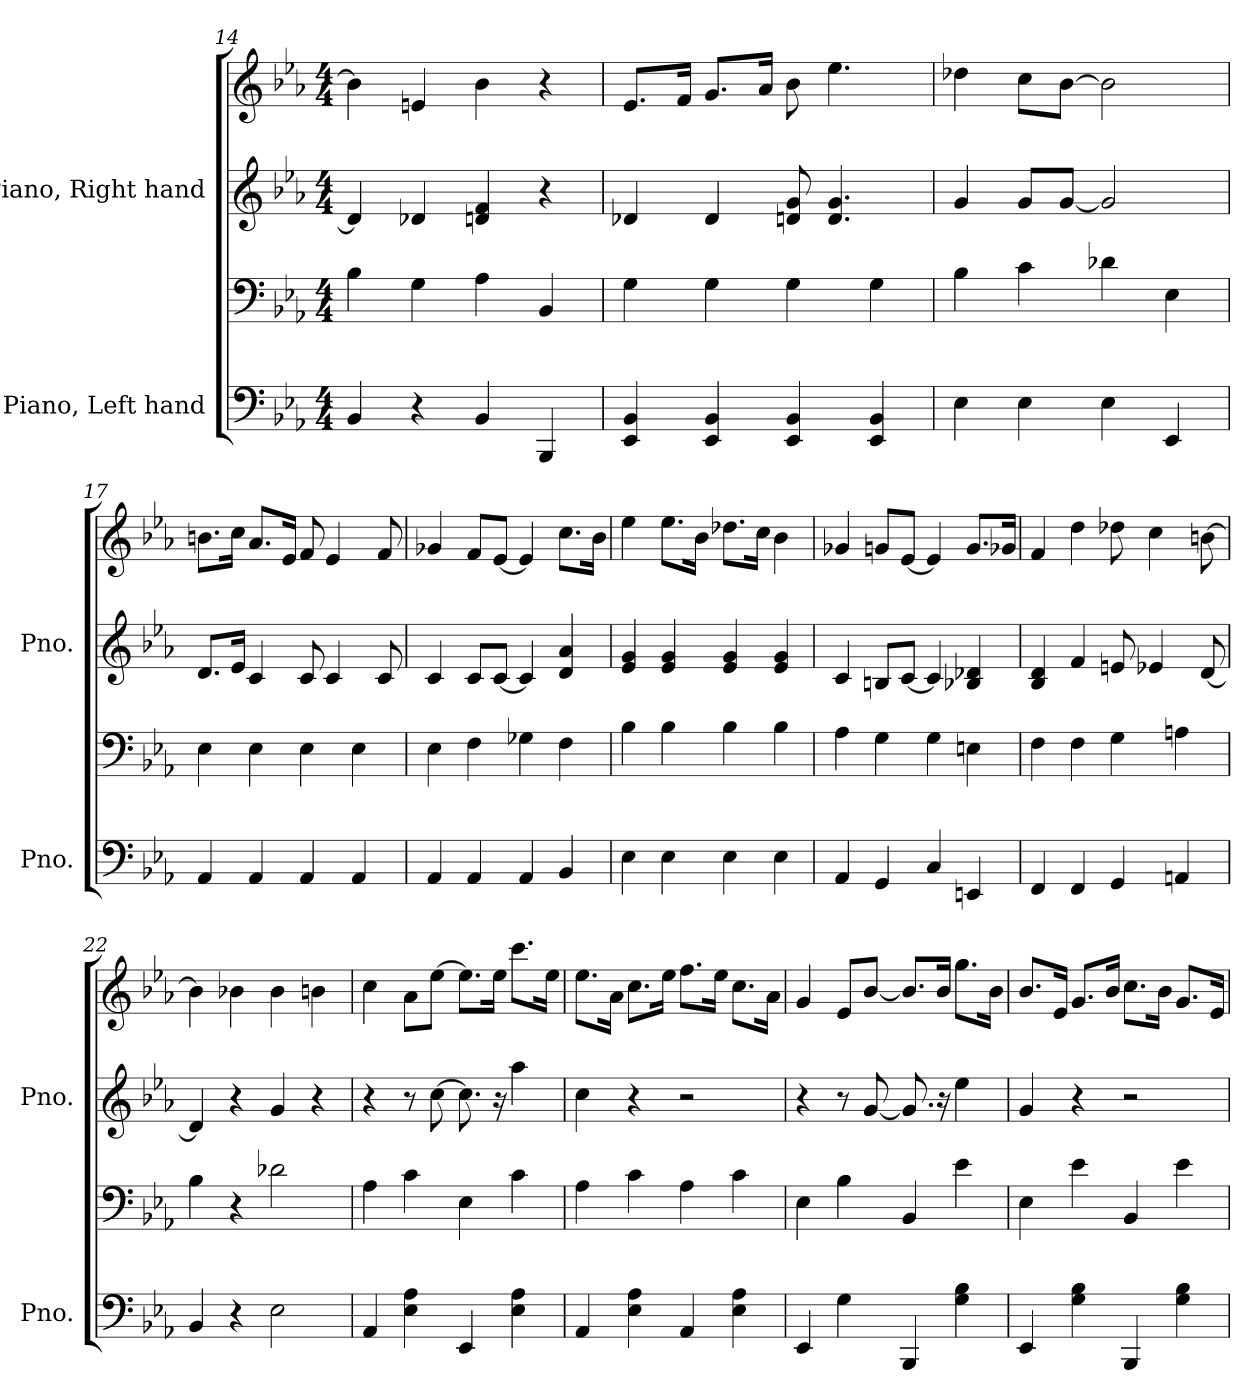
**kern	**kern	**kern	**kern
*part2	*part2	*part1	*part1
*staff4	*staff3	*staff2	*staff1
*I"Piano, Left hand	*	*I"Piano, Right hand	*
*I'Pno.	*	*I'Pno.	*
*clefF4	*clefF4	*clefG2	*clefG2
*k[b-e-a-]	*k[b-e-a-]	*k[b-e-a-]	*k[b-e-a-]
*M4/4	*M4/4	*M4/4	*M4/4
=14	=14	=14	=14
4BB-/	4B-\	4d/]	4b-\]
4r	4G\	4d-X/	4en/
4BB-/	4A-\	4dn/ 4f/	4b-\
4BBB-/	4BB-/	4r	4r
!!LO:LB:g=z
=15	=15	=15	=15
4EE-/ 4BB-/	4G\	4d-X/	8.e-/L
.	.	.	16f/Jk
4EE-/ 4BB-/	4G\	4d-/	8.g/L
.	.	.	16a-/Jk
4EE-/ 4BB-/	4G\	8dn/ 8g/	8b-\
.	.	4.d/ 4.g/	4.ee-\
4EE-/ 4BB-/	4G\	.	.
=16	=16	=16	=16
4E-\	4B-\	4g/	4dd-X\
4E-\	4c\	8g/L	8cc\L
.	.	[8g/J	[8b-\J
4E-\	4d-X\	2g/]	2b-\]
4EE-/	4E-\	.	.
=17	=17	=17	=17
4AA-/	4E-\	8.d/L	8.bn\L
.	.	16e-/Jk	16cc\Jk
4AA-/	4E-\	4c/	8.a-/L
.	.	.	16e-/Jk
4AA-/	4E-\	8c/	8f/
.	.	4c/	4e-/
4AA-/	4E-\	.	.
.	.	8c/	8f/
=18	=18	=18	=18
4AA-/	4E-\	4c/	4g-X/
4AA-/	4F\	8c/L	8f/L
.	.	[8c/J	[8e-/J
4AA-/	4G-X\	4c/]	4e-/]
4BB-/	4F\	4d/ 4a-/	8.cc\L
.	.	.	16b-\Jk
=19	=19	=19	=19
4E-\	4B-\	4e-/ 4g/	4ee-\
4E-\	4B-\	4e-/ 4g/	8.ee-\L
.	.	.	16b-\Jk
4E-\	4B-\	4e-/ 4g/	8.dd-X\L
.	.	.	16cc\Jk
4E-\	4B-\	4e-/ 4g/	4b-\
!!LO:LB:g=z
=20	=20	=20	=20
4AA-/	4A-\	4c/	4g-X/
4GG/	4G\	8Bn/L	8gn/L
.	.	[8c/J	[8e-/J
4C/	4G\	4c/]	4e-/]
4EEn/	4En\	4B-X/ 4d-X/	8.g/L
.	.	.	16g-X/Jk
=21	=21	=21	=21
4FF/	4F\	4B-/ 4d/	4f/
4FF/	4F\	4f/	4dd\
4GG/	4G\	8en/	8dd-X\
.	.	4e-X/	4cc\
4AAn/	4An\	.	.
.	.	[8d/	[8bn\
=22	=22	=22	=22
4BB-/	4B-\	4d/]	4b\]
4r	4r	4r	4b-X\
2E-\	2d-X\	4g/	4b-\
.	.	4r	4bn\
=23	=23	=23	=23
4AA-/	4A-\	4r	4cc\
4E-\ 4A-\	4c\	8r	8a-\L
.	.	[8cc\	[8ee-\J
4EE-/	4E-\	8.cc\]	8.ee-\L]
.	.	16r	16ee-\Jk
4E-\ 4A-\	4c\	4aa-\	8.ccc\L
.	.	.	16ee-\Jk
!!LO:PB:g=z
=24	=24	=24	=24
4AA-/	4A-\	4cc\	8.ee-\L
.	.	.	16a-\Jk
4E-\ 4A-\	4c\	4r	8.cc\L
.	.	.	16ee-\Jk
4AA-/	4A-\	2r	8.ff\L
.	.	.	16ee-\Jk
4E-\ 4A-\	4c\	.	8.cc\L
.	.	.	16a-\Jk
=25	=25	=25	=25
4EE-/	4E-\	4r	4g/
4G\	4B-\	8r	8e-/L
.	.	[8g/	[8b-/J
4BBB-/	4BB-/	8.g/]	8.b-/L]
.	.	16r	16b-/Jk
4G\ 4B-\	4e-\	4ee-\	8.gg\L
.	.	.	16b-\Jk
=26	=26	=26	=26
4EE-/	4E-\	4g/	8.b-/L
.	.	.	16e-/Jk
4G\ 4B-\	4e-\	4r	8.g/L
.	.	.	16b-/Jk
4BBB-/	4BB-/	2r	8.cc\L
.	.	.	16b-\Jk
4G\ 4B-\	4e-\	.	8.g/L
.	.	.	16e-/Jk
=	=	=	=
*-	*-	*-	*-
